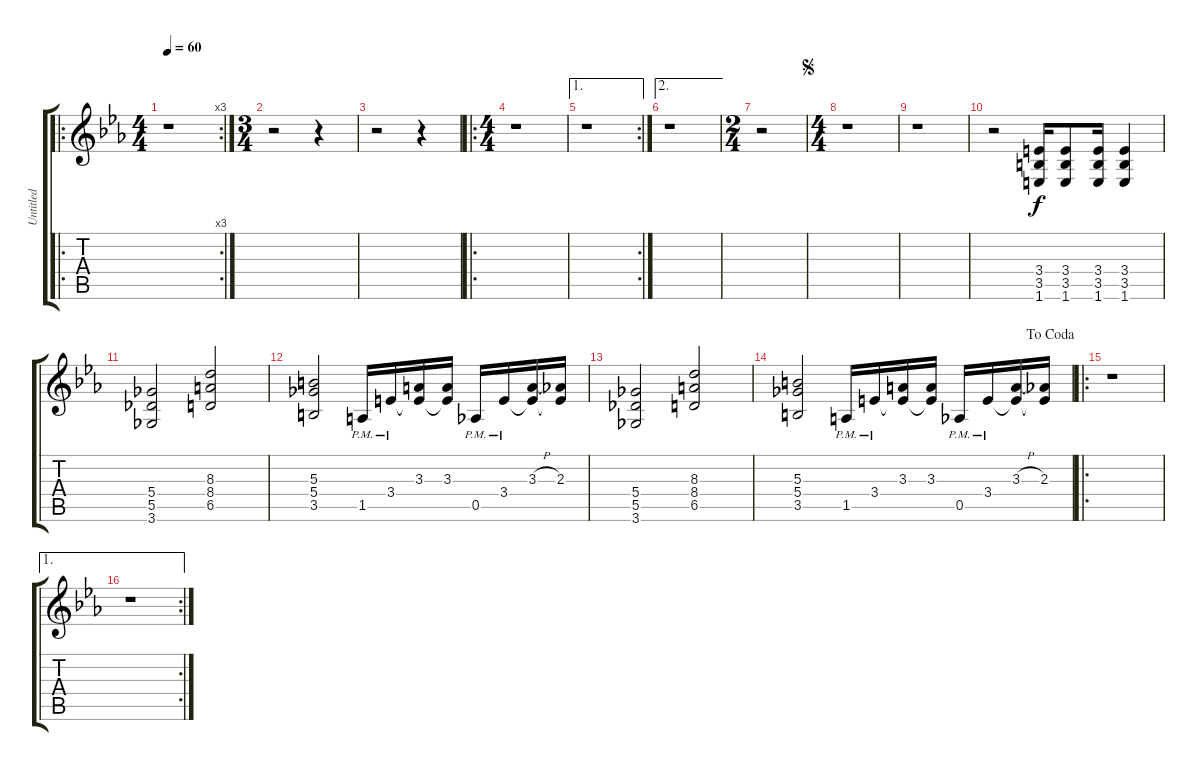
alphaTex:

\track ("Untitled" "Untitled") {instrument distortionguitar}
\staff {score tabs}
\tuning (Eb4 Bb3 Gb3 Db3 Ab2 Eb2) {hide}
\ro
\rc 3
\ts (4 4)
\tempo 60
\clef g2
\ks eb
r.1{dy f instrument distortionguitar} |
\ts (3 4)
r.2 r.4 |
r.2 r.4 |
\ro
\ts (4 4)
r.1 |
\ae 1
\rc 2
r.1 |
\ae 2
r.1 |
\ts (2 4)
r.2 |
\ts (4 4)
\jump segno
r.1 |
r.1 |
r.2 (3.4 3.5 1.6).16 (3.4 3.5 1.6).8 (3.4 3.5 1.6).16 (3.4 3.5 1.6).4 |
(5.4 5.5 3.6).2 (8.3 8.4 6.5).2 |
(5.3 5.4 3.5).2 1.5{pm}.16 3.4{pm}.16 (3.3 3.4{t}).16 (3.3 3.4{t}).16 0.5{pm}.16 3.4{pm}.16 (3.3{h} 3.4{t}).16 (2.3 3.4{t}).16 |
(5.4 5.5 3.6).2 (8.3 8.4 6.5).2 |
\jump dacoda
(5.3 5.4 3.5).2 1.5{pm}.16 3.4{pm}.16 (3.3 3.4{t}).16 (3.3 3.4{t}).16 0.5{pm}.16 3.4{pm}.16 (3.3{h} 3.4{t}).16 (2.3 3.4{t}).16 |
\ro
r.1 |
\ae 1
\rc 2
r.1
